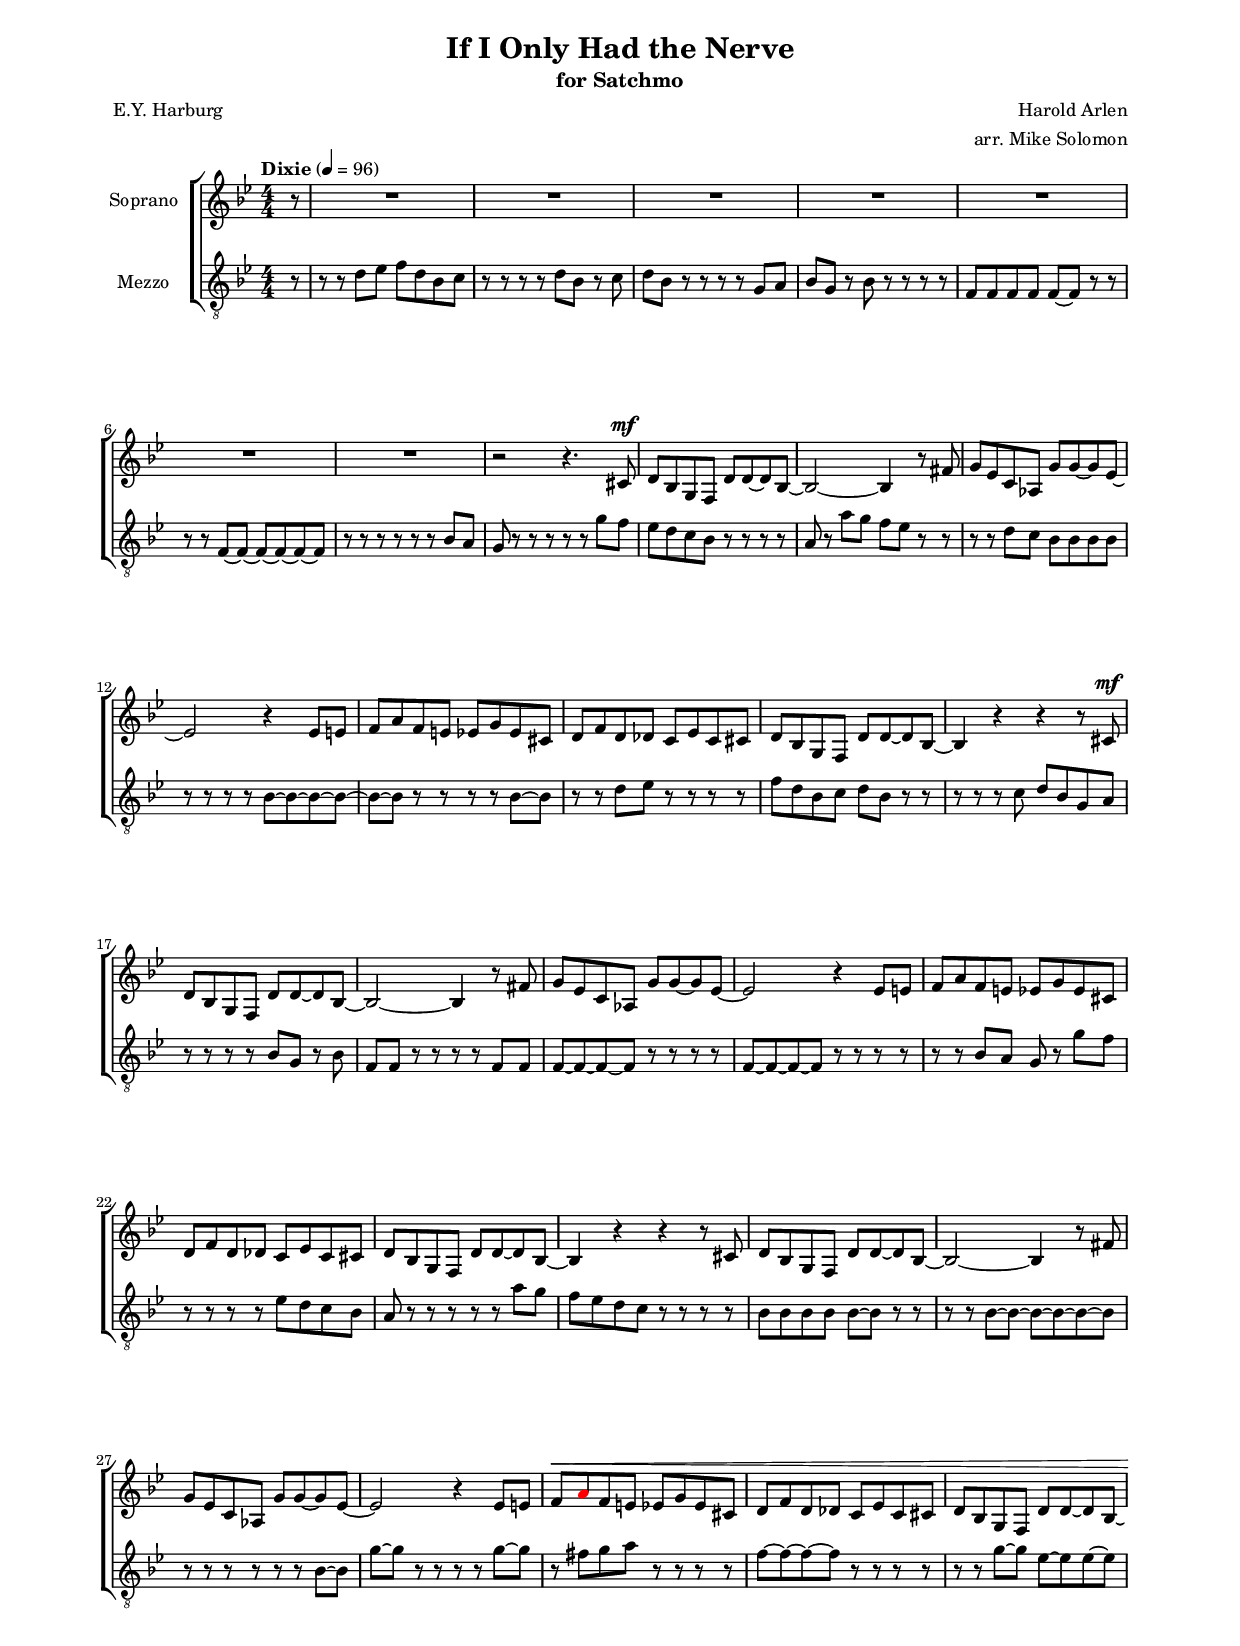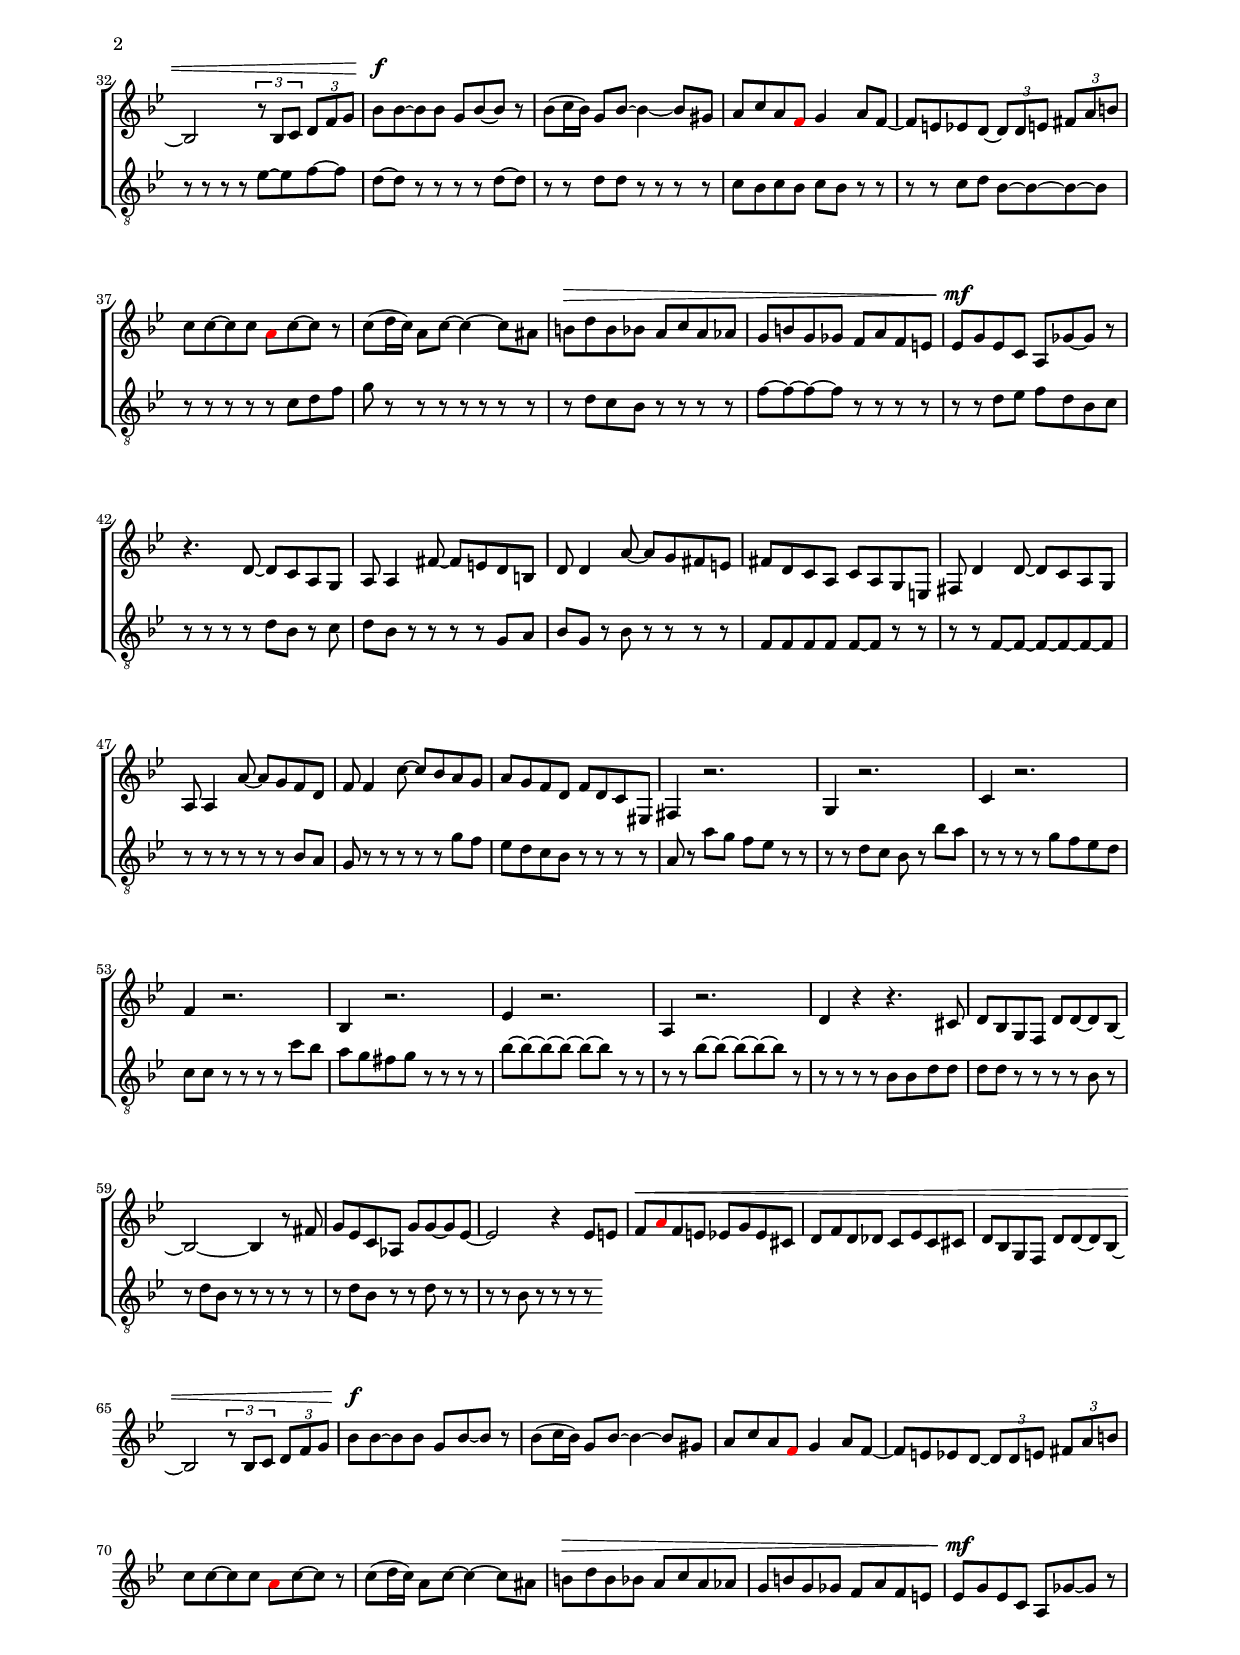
\version "2.19.0"
\include "defs-devel.ly"

marD = \markup \null
elsD = \markup \null
mikD = \markup \null
rynZ = \markup \null
desD = \markup \null

#(set-global-staff-size 15.87)
autoBeamInstruction = \autoBeamOn

solo = \markup \italic "solo"
psolo = \markup \italic "(solo)"
skat = \markup \italic "sit skat"
shoot = \markup \italic "SYT"

\header {
  title = "If I Only Had the Nerve"
  subtitle = "for Satchmo"
  %title = "Somewhere Over the Rainbow"
  composer = "Harold Arlen"
  poet = "E.Y. Harburg"
  arranger = "arr. Mike Solomon"
  %arranger = "arr. (anon)"
}
\paper {
  #(define fonts
    (set-global-fonts
    #:music "lilyjazz"
    #:brace "lilyjazz"
    #:roman "LilyJAZZText"
    #:sans "LilyJAZZChord"
    #:factor (/ staff-height pt 20)
  ))
  ragged-right = ##f
  left-margin = 0.75\in
  right-margin = 0.75\in
  top-margin = 0.5\in
  bottom-margin = 0.6\in
  ragged-last-bottom = ##f
  %max-systems-per-page = #2
  %oddHeaderMarkup = "FIRST FULL DRAFT 20.10.14 4:44"
  %evenHeaderMarkup = "FIRST FULL DRAFT 20.10.14 4:44"
}


#(ly:set-option 'point-and-click #f)

#(set-global-staff-size 15.87)

railroad =  {
  \once \override BreathingSign.text = \markup \musicglyph #"scripts.caesura.straight"
  \breathe
}
myred = \once \override NoteHead #'color = #red

php = \once \override Hairpin.stencil = #(parenthesize-callback ly:hairpin::print)

\paper {
  footnote-separator-markup = \markup { \column { " "\override #`(span-factor . 1/5) { \draw-hline } }}
  footnote-padding = 1\mm
  top-system-spacing = #'((basic-distance . 1) (minimum-distance . 0) (padding . 1) (stretchability . 40))
  bottom-system-spacing = #'((basic-distance . 1) (minimum-distance . 0) (padding . 1) (stretchability . 50))
  ragged-right = ##f
}

prefatoryMatter = {
  \key bes \major
  \autoBeamInstruction
  \time 4/4
}

scorePrefatoryMatter = {
  \prefatoryMatter
  \partial 8
}

midiPrefatoryMatter = {
  \prefatoryMatter
  \partial 8
}

theme = \relative c {
  cis8-\tag #'first \mf |
  d8 bes8 g8 f8 d'8 d8 ~ d8 bes8 ~ |
  bes2 ~ bes4 r8 fis'8 |
  g8 ees8 c8 aes8 g'8 g8 ~ g8 ees8 ~ |
  ees2 r4 ees8 e8 |
  f8-\tag #'second \< \tag #'second { \rred } a8 f8 e8 ees8 g8 ees8 cis8 |
  d8 f8 d8 des8 c8 ees8 c8 cis8 |
  d8 bes8 g8 f8 d'8 d8 ~ d8 bes8 ~ |
  \tag #'first { bes4 }
  \tag #'second { bes2 }
}

marks = {
  \tempo "Dixie" 4=96
  \time 4/4
  \set Score.tempoWholesPerMinute = #(ly:make-moment (* 3 96) 8 0 0)
  \partial 8 s8
  \repeat unfold 200 \unfoldSwing #96
}

soprano = \transpose c c {
  r8
  R1*7
  r2 r4.
  \transpose c c' \removeWithTag #'second \theme
  r4 r4 r8
  \transpose c c' \removeWithTag #'second \theme
  r4 r4 r8
  \transpose c c' \removeWithTag #'first \theme
  \relative c' {
    \times 2/3 { r8 bes c } \times 2/3 { d f g } |
    bes8\f bes8 ~ bes8 bes8 g8 bes8 ~ bes8 r8 |
    bes8 ( c16 bes ) g8 bes8 ~ bes4 ~ bes8 gis8 |
    a8 c8 a8 \rred f8 g4 a8 f8 ~ |
    f8 e8 ees8 d8 ~ \times 2/3 { d d e } \times 2/3 { fis a b } |
    c8 c8 ~ c8 c8 \rred a8 c8 ~ c8 r8 |
    c8 ( d16 c ) a8 c8 ~ c4 ~ c8 ais8 |
    b8\> d8 b8 bes8 a8 c8 a8 aes8 |
    g8 b8 g8 ges8 f8 a8 f8 e8 |
    ees8\mf g8 ees8 c8 a8 ges'8 ~ ges8 r8 |
    r4. d8 ~ d c a g |
    a a4 fis'8 ~ fis e d b |
    d d4 a'8 ~ a g fis e |
    fis d c a c a g e |
    fis d'4 d8 ~ d c a g |
    a a4 a'8 ~ a g f d |
    f f4 c'8 ~ c bes a g |
    a g f d f d c eis, |
    fis4 r2. |
    g4 r2. |
    c4 r2. |
    f4 r2. |
    bes,4 r2. |
    ees4 r2. |
    a,4 r2. |
    d4 r4 r4. 
  }
  \transpose c c' \removeWithTag #'first \theme
  \relative c' {
      \times 2/3 { r8 bes c } \times 2/3 { d f g } |
      bes8\f bes8 ~ bes8 bes8 g8 bes8 ~ bes8 r8 |
      bes8 ( c16 bes ) g8 bes8 ~ bes4 ~ bes8 gis8 |
      a8 c8 a8 \rred f8 g4 a8 f8 ~ |
      f8 e8 ees8 d8 ~ \times 2/3 { d d e } \times 2/3 { fis a b } |
      c8 c8 ~ c8 c8 \rred a8 c8 ~ c8 r8 |
      c8 ( d16 c ) a8 c8 ~ c4 ~ c8 ais8 |
      b8\> d8 b8 bes8 a8 c8 a8 aes8 |
      g8 b8 g8 ges8 f8 a8 f8 e8 |
      ees8\mf g8 ees8 c8 a8 ges'8 ~ ges8 r8 |
  }
}

sopranoWords = \lyricmode {
}

test = \transpose c c, {
  \clef "treble_8"
  \transpose g g { r8 r8 r8 d''8 ees''8 f''8 d''8 bes'8 c''8 r8 r8 r8 r8 d''8 bes'8 r8 c''8 d''8 bes'8 r8 r8 r8 r8 g'8 a'8 bes'8 g'8 r8 bes'8 r8 r8 r8 r8 f'8 f'8 f'8 f'8 f'8 ~ f'8 r8 r8 r8 r8 f'8 ~ f'8 ~ f'8 ~ f'8 ~ f'8 ~ f'8 r8 r8 r8 r8 r8 r8 bes'8 a'8 g'8 r8 r8 r8 r8 r8 g''8 f''8 ees''8 d''8 c''8 bes'8 r8 r8 r8 r8 a'8 r8 a''8 g''8 f''8 ees''8 r8 r8 r8 r8 d''8 c''8 bes'8 bes'8 bes'8 bes'8 r8 r8 r8 r8 bes'8 ~ bes'8 ~ bes'8 ~ bes'8 ~ bes'8 ~ bes'8 r8 r8 r8 r8 bes'8 ~ bes'8 r8 r8 d''8 ees''8 r8 r8 r8 r8 f''8 d''8 bes'8 c''8 d''8 bes'8 r8 r8 r8 r8 r8 c''8 d''8 bes'8 g'8 a'8 r8 r8 r8 r8 bes'8 g'8 r8 bes'8 f'8 f'8 r8 r8 r8 r8 f'8 f'8 f'8 ~ f'8 ~ f'8 ~ f'8 r8 r8 r8 r8 f'8 ~ f'8 ~ f'8 ~ f'8 r8 r8 r8 r8 r8 r8 bes'8 a'8 g'8 r8 g''8 f''8 r8 r8 r8 r8 ees''8 d''8 c''8 bes'8 a'8 r8 r8 r8 r8 r8 a''8 g''8 f''8 ees''8 d''8 c''8 r8 r8 r8 r8 bes'8 bes'8 bes'8 bes'8 bes'8 ~ bes'8 r8 r8 r8 r8 bes'8 ~ bes'8 ~ bes'8 ~ bes'8 ~ bes'8 ~ bes'8 r8 r8 r8 r8 r8 r8 bes'8 ~ bes'8 g''8 ~ g''8 r8 r8 r8 r8 g''8 ~ g''8 r8 fis''8 g''8 a''8 r8 r8 r8 r8 f''8 ~ f''8 ~ f''8 ~ f''8 r8 r8 r8 r8 r8 r8 g''8 ~ g''8 ees''8 ~ ees''8 ees''8 ~ ees''8 r8 r8 r8 r8 ees''8 ~ ees''8 f''8 ~ f''8 d''8 ~ d''8 r8 r8 r8 r8 d''8 ~ d''8 r8 r8 d''8 d''8 r8 r8 r8 r8 c''8 bes'8 c''8 bes'8 c''8 bes'8 r8 r8 r8 r8 c''8 d''8 bes'8 ~ bes'8 ~ bes'8 ~ bes'8 r8 r8 r8 r8 r8 c''8 d''8 f''8 g''8 r8 r8 r8 r8 r8 r8 r8 r8 d''8 c''8 bes'8 r8 r8 r8 r8 f''8 ~ f''8 ~ f''8 ~ f''8 r8 r8 r8 r8 r8 r8 d''8 ees''8 f''8 d''8 bes'8 c''8 r8 r8 r8 r8 d''8 bes'8 r8 c''8 d''8 bes'8 r8 r8 r8 r8 g'8 a'8 bes'8 g'8 r8 bes'8 r8 r8 r8 r8 f'8 f'8 f'8 f'8 f'8 ~ f'8 r8 r8 r8 r8 f'8 ~ f'8 ~ f'8 ~ f'8 ~ f'8 ~ f'8 r8 r8 r8 r8 r8 r8 bes'8 a'8 g'8 r8 r8 r8 r8 r8 g''8 f''8 ees''8 d''8 c''8 bes'8 r8 r8 r8 r8 a'8 r8 a''8 g''8 f''8 ees''8 r8 r8 r8 r8 d''8 c''8 bes'8 r8 bes''8 a''8 r8 r8 r8 r8 g''8 f''8 ees''8 d''8 c''8 c''8 r8 r8 r8 r8 c'''8 bes''8 a''8 g''8 fis''8 g''8 r8 r8 r8 r8 bes''8 ~ bes''8 ~ bes''8 ~ bes''8 ~ bes''8 ~ bes''8 r8 r8 r8 r8 bes''8 ~ bes''8 ~ bes''8 ~ bes''8 ~ bes''8 r8 r8 r8 r8 r8 bes'8 bes'8 d''8 d''8 d''8 d''8 r8 r8 r8 r8 bes'8 r8 r8 d''8 bes'8 r8 r8 r8 r8 r8 r8 d''8 bes'8 r8 r8 d''8 r8 r8 r8 r8 bes'8 r8 r8 r8 r8 }
}


\score {
  \new ChoirStaff <<
    \new Staff \with { instrumentName = \bitchName %shortInstrumentName = #"M."
} <<
      \new Voice = "soprano" { << { \numericTimeSignature
	\scorePrefatoryMatter
        \soprano
      } {
	\scorePrefatoryMatter
        \marks
      } >> }
      \new Lyrics \lyricsto "soprano" {
        \sopranoWords
      }
    >>
    \new Staff \with { instrumentName = \dortyName %shortInstrumentName = #"E."
} <<
      \new Voice = "mezzo" { \numericTimeSignature
	\scorePrefatoryMatter
        \test
      }
    >>
  >>
  \midi{}
  \layout {
    \context {
      \Voice
      \override TextScript #'layer = #6
      \override NoteHead #'layer = #7
      \override Glissando #'breakable = ##t
      \override TupletNumber #'breakable = ##t
      \override TupletBracket #'breakable = ##t
      \override DynamicLineSpanner.direction = #UP
      \remove "Forbid_line_break_engraver"
    }
    \context {
      \Staff
      %\consists "Metronome_mark_engraver"
      \override TimeSignature #'style = #'numbered
      \override StaffSymbol #'layer = #4
      \override TimeSignature #'layer = #3
      \override TimeSignature #'whiteout = ##t
    }
    \context {
      \Lyrics
      %\override LyricText #'whiteout = ##t
      \override LyricText #'layer = #6
    }
    \context {
      \Score
      %\remove "Metronome_mark_engraver"
      \override NonMusicalPaperColumn #'allow-loose-spacing = ##f
    }
  }
}
